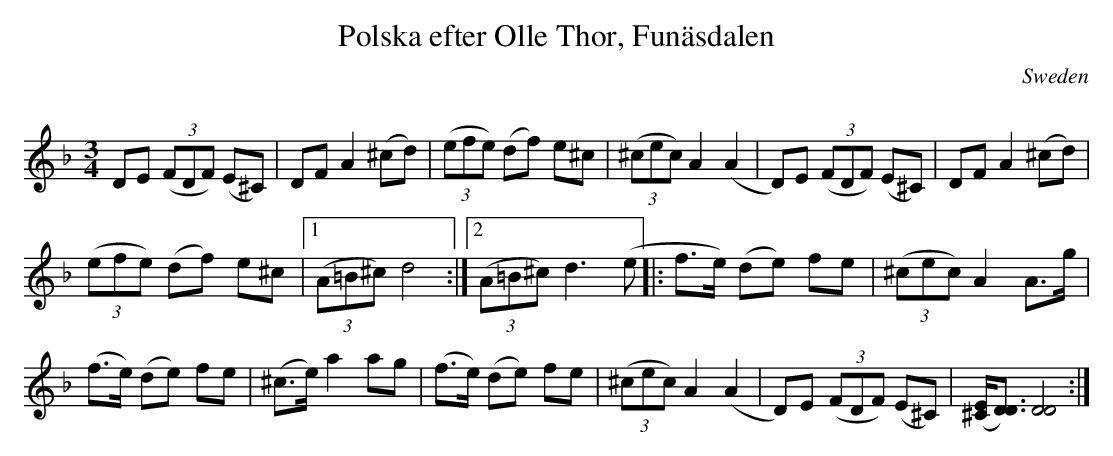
X:1
T:Polska efter Olle Thor, Fun\"asdalen
O:Sweden
Q:148
M:3/4
L:1/8
K:Dm
DE ((3FDF) (E^C) | DF A2 (^cd) | \
((3efe) (df) e^c | ((3^cec) A2 (A2| \
D)E ((3FDF) (E^C) | DF A2 (^cd) |
((3efe) (df) e^c |[1 ((3A=B^c) d4 :|[2 \
((3A=B^c) d3 (e \
|: f>e) (de) fe | ((3^cec) A2 A>g |
(f>e) (de) fe | (^c>e) a2 ag | \
(f>e) (de) fe | ((3^cec) A2 (A2 | \
D)E ((3FDF) (E^C) | \
L:1/16
([^CE][D3D3]) [D8D8] :|
